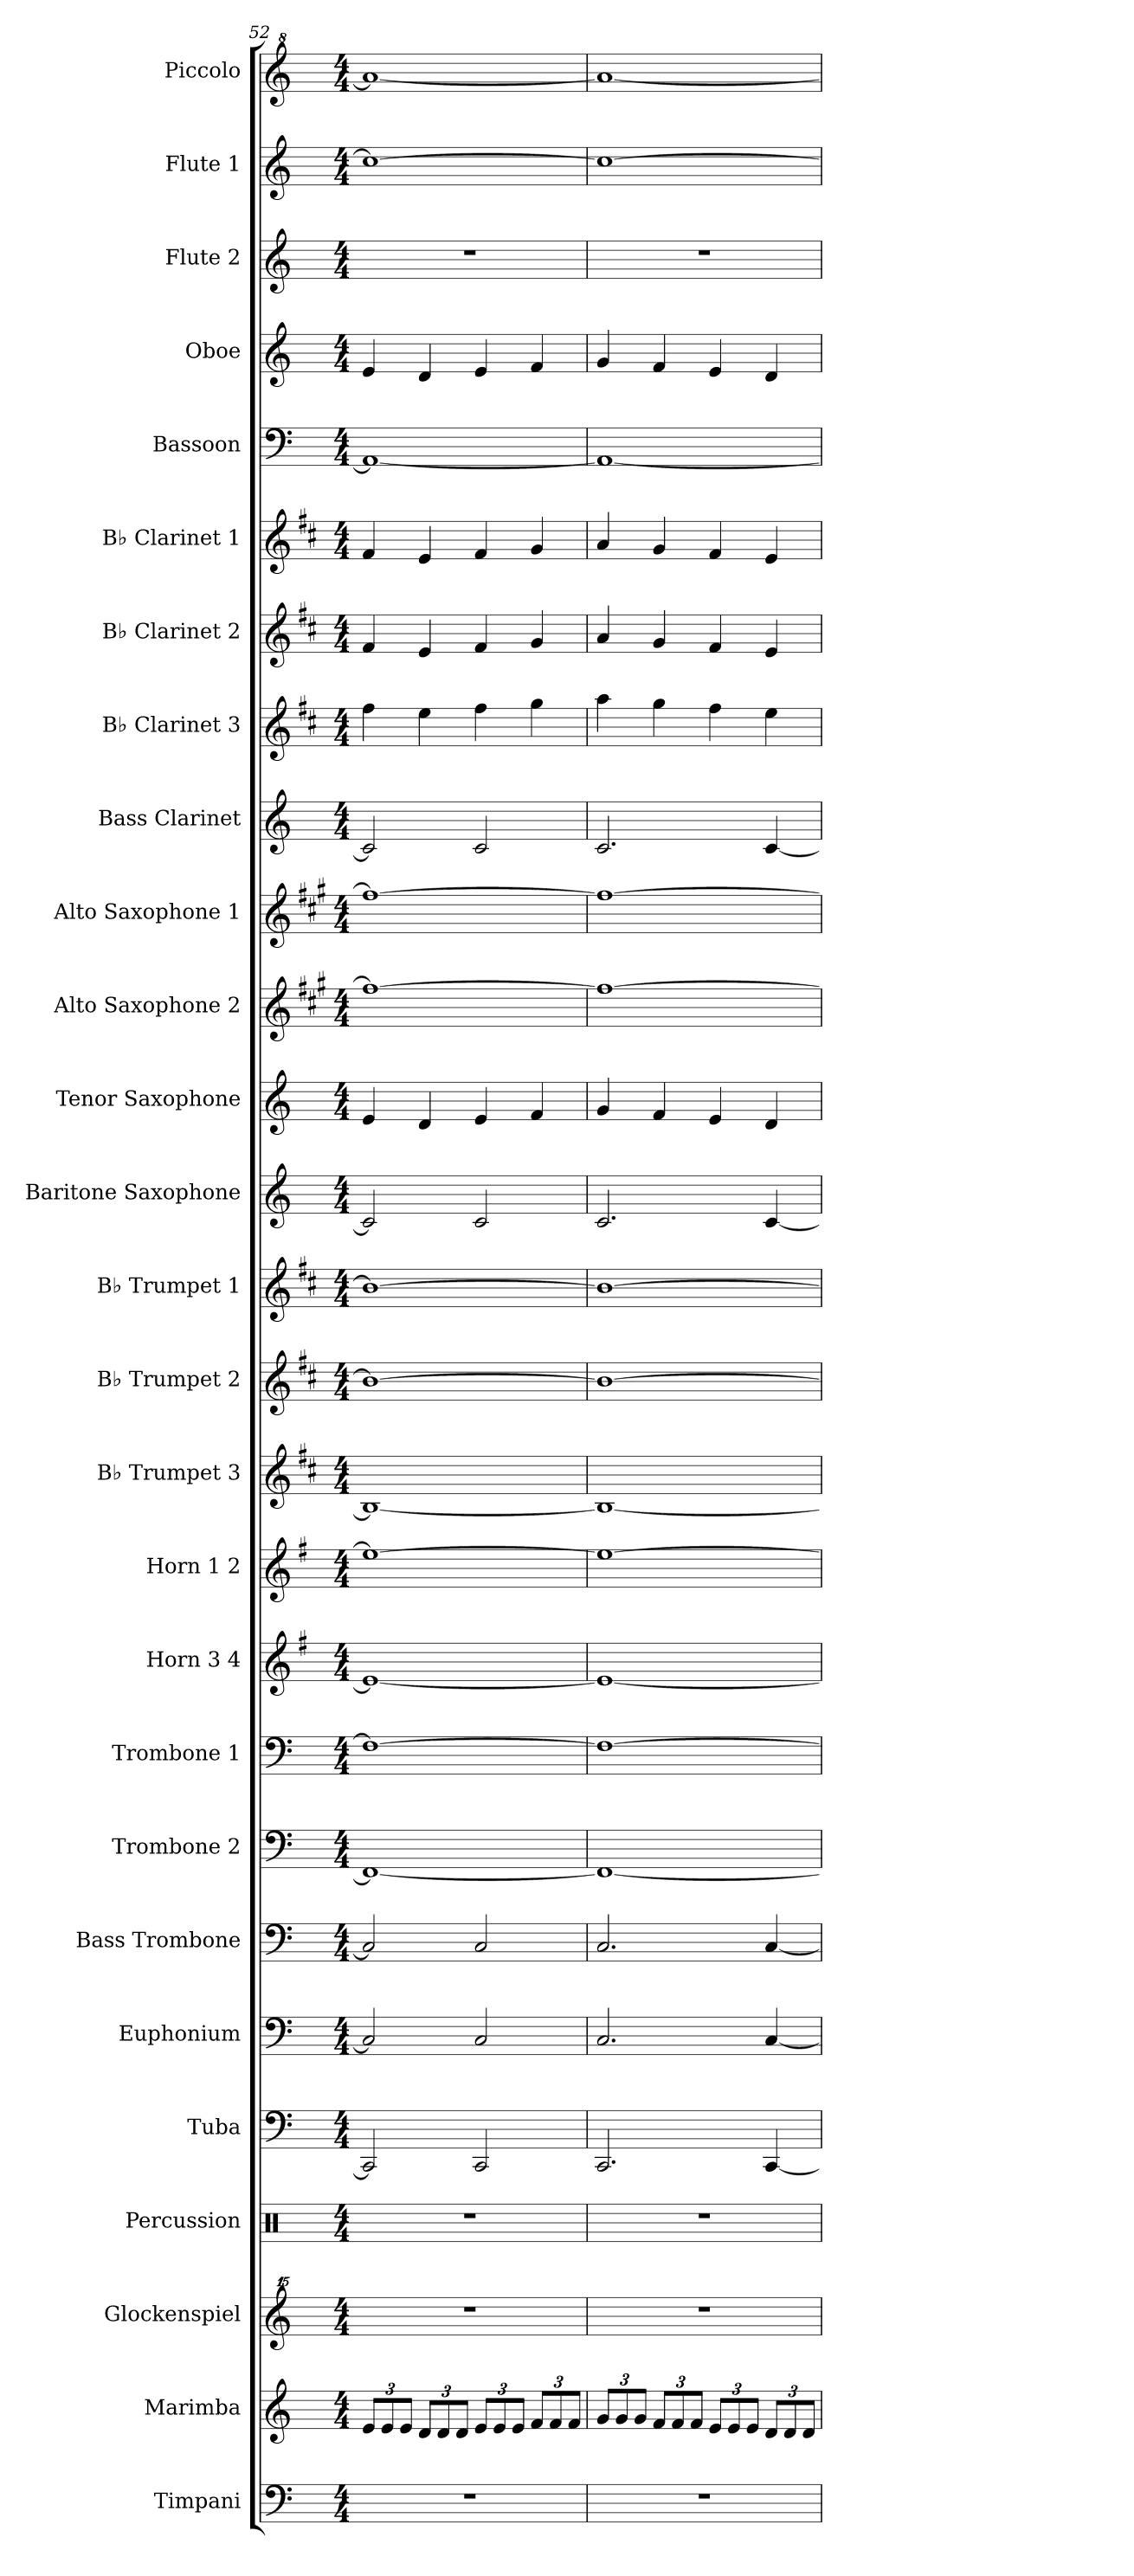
**kern	**kern	**kern	**kern	**kern	**kern	**kern	**kern	**kern	**kern	**kern	**kern	**kern	**kern	**kern	**kern	**kern	**kern	**kern	**kern	**kern	**kern	**kern	**kern	**kern	**kern	**kern
*part27	*part26	*part25	*part24	*part23	*part22	*part21	*part20	*part19	*part18	*part17	*part16	*part15	*part14	*part13	*part12	*part11	*part10	*part9	*part8	*part7	*part6	*part5	*part4	*part3	*part2	*part1
*staff27	*staff26	*staff25	*staff24	*staff23	*staff22	*staff21	*staff20	*staff19	*staff18	*staff17	*staff16	*staff15	*staff14	*staff13	*staff12	*staff11	*staff10	*staff9	*staff8	*staff7	*staff6	*staff5	*staff4	*staff3	*staff2	*staff1
*I"Timpani	*I"Marimba	*I"Glockenspiel	*I"Percussion	*I"Tuba	*I"Euphonium	*I"Bass Trombone	*I"Trombone 2	*I"Trombone 1	*I"Horn 3 4	*I"Horn 1 2	*I"B♭ Trumpet 3	*I"B♭ Trumpet 2	*I"B♭ Trumpet 1	*I"Baritone Saxophone	*I"Tenor Saxophone	*I"Alto Saxophone 2	*I"Alto Saxophone 1	*I"Bass Clarinet	*I"B♭ Clarinet 3	*I"B♭ Clarinet 2	*I"B♭ Clarinet 1	*I"Bassoon	*I"Oboe	*I"Flute 2	*I"Flute 1	*I"Piccolo
*I'Timp.	*I'Mrm.	*I'Glk.	*I'Perc.	*I'Tu.	*I'Eu.	*I'B. Trb.	*I'Trb. 2	*I'Trb. 1	*I'Hn. 3 4	*I'Hn. 1 2	*I'Tpt. 3	*I'Tpt. 2	*I'Tpt. 1	*I'Bar. Sax.	*I'T. Sax.	*I'A. Sax. 2	*I'A. Sax. 1	*I'B. Cl.	*I'B♭ Cl. 3	*I'B♭ Cl. 2	*I'B♭ Cl. 1	*I'Bsn.	*I'Ob.	*I'Fl. 2	*I'Fl. 1	*I'Picc.
!!LO:PB:g=z
*clefF4	*clefG2	*clefG^^2	*clefX	*clefF4	*clefF4	*clefF4	*clefF4	*clefF4	*clefG2	*clefG2	*clefG2	*clefG2	*clefG2	*clefG2	*clefG2	*clefG2	*clefG2	*clefG2	*clefG2	*clefG2	*clefG2	*clefF4	*clefG2	*clefG2	*clefG2	*clefG^2
*	*	*	*	*	*	*	*	*	*ITrd4c7	*ITrd4c7	*ITrd1c2	*ITrd1c2	*ITrd1c2	*ITrd12c21	*ITrd8c14	*ITrd5c9	*ITrd5c9	*ITrd8c14	*ITrd1c2	*ITrd1c2	*ITrd1c2	*	*	*	*	*ITrd-7c-12
*k[]	*k[]	*k[]	*k[]	*k[]	*k[]	*k[]	*k[]	*k[]	*k[]	*k[]	*k[]	*k[]	*k[]	*k[]	*k[]	*k[]	*k[]	*k[]	*k[]	*k[]	*k[]	*k[]	*k[]	*k[]	*k[]	*k[]
*C:	*C:	*C:	*C:	*C:	*C:	*C:	*C:	*C:	*C:	*C:	*C:	*C:	*C:	*C:	*C:	*C:	*C:	*C:	*C:	*C:	*C:	*C:	*C:	*C:	*C:	*C:
*M4/4	*M4/4	*M4/4	*M4/4	*M4/4	*M4/4	*M4/4	*M4/4	*M4/4	*M4/4	*M4/4	*M4/4	*M4/4	*M4/4	*M4/4	*M4/4	*M4/4	*M4/4	*M4/4	*M4/4	*M4/4	*M4/4	*M4/4	*M4/4	*M4/4	*M4/4	*M4/4
*	*Xbrackettup	*	*	*	*	*	*	*	*	*	*	*	*	*	*	*	*	*	*	*	*	*	*	*	*	*
=52	=52	=52	=52	=52	=52	=52	=52	=52	=52	=52	=52	=52	=52	=52	=52	=52	=52	=52	=52	=52	=52	=52	=52	=52	=52	=52
1r	12e/L	1r	1r	2CC/]	2C/]	2C/]	1FF_	1F_	1A_	1a_	1A_	1a_	1a_	2C/]	4E/	1a_	1a_	2C/]	4ee\	4e/	4e/	1AA_	4e/	1r	1cc_	1aaa_
.	12e/	.	.	.	.	.	.	.	.	.	.	.	.	.	.	.	.	.	.	.	.	.	.	.	.	.
.	12e/J	.	.	.	.	.	.	.	.	.	.	.	.	.	.	.	.	.	.	.	.	.	.	.	.	.
.	12d/L	.	.	.	.	.	.	.	.	.	.	.	.	.	4D/	.	.	.	4dd\	4d/	4d/	.	4d/	.	.	.
.	12d/	.	.	.	.	.	.	.	.	.	.	.	.	.	.	.	.	.	.	.	.	.	.	.	.	.
.	12d/J	.	.	.	.	.	.	.	.	.	.	.	.	.	.	.	.	.	.	.	.	.	.	.	.	.
.	12e/L	.	.	2CC/	2C/	2C/	.	.	.	.	.	.	.	2C/	4E/	.	.	2C/	4ee\	4e/	4e/	.	4e/	.	.	.
.	12e/	.	.	.	.	.	.	.	.	.	.	.	.	.	.	.	.	.	.	.	.	.	.	.	.	.
.	12e/J	.	.	.	.	.	.	.	.	.	.	.	.	.	.	.	.	.	.	.	.	.	.	.	.	.
.	12f/L	.	.	.	.	.	.	.	.	.	.	.	.	.	4F/	.	.	.	4ff\	4f/	4f/	.	4f/	.	.	.
.	12f/	.	.	.	.	.	.	.	.	.	.	.	.	.	.	.	.	.	.	.	.	.	.	.	.	.
.	12f/J	.	.	.	.	.	.	.	.	.	.	.	.	.	.	.	.	.	.	.	.	.	.	.	.	.
=53	=53	=53	=53	=53	=53	=53	=53	=53	=53	=53	=53	=53	=53	=53	=53	=53	=53	=53	=53	=53	=53	=53	=53	=53	=53	=53
1r	12g/L	1r	1r	2.CC/	2.C/	2.C/	1FF_	1F_	1A_	1a_	1A_	1a_	1a_	2.C/	4G/	1a_	1a_	2.C/	4gg\	4g/	4g/	1AA_	4g/	1r	1cc_	1aaa_
.	12g/	.	.	.	.	.	.	.	.	.	.	.	.	.	.	.	.	.	.	.	.	.	.	.	.	.
.	12g/J	.	.	.	.	.	.	.	.	.	.	.	.	.	.	.	.	.	.	.	.	.	.	.	.	.
.	12f/L	.	.	.	.	.	.	.	.	.	.	.	.	.	4F/	.	.	.	4ff\	4f/	4f/	.	4f/	.	.	.
.	12f/	.	.	.	.	.	.	.	.	.	.	.	.	.	.	.	.	.	.	.	.	.	.	.	.	.
.	12f/J	.	.	.	.	.	.	.	.	.	.	.	.	.	.	.	.	.	.	.	.	.	.	.	.	.
.	12e/L	.	.	.	.	.	.	.	.	.	.	.	.	.	4E/	.	.	.	4ee\	4e/	4e/	.	4e/	.	.	.
.	12e/	.	.	.	.	.	.	.	.	.	.	.	.	.	.	.	.	.	.	.	.	.	.	.	.	.
.	12e/J	.	.	.	.	.	.	.	.	.	.	.	.	.	.	.	.	.	.	.	.	.	.	.	.	.
.	12d/L	.	.	[4CC/	[4C/	[4C/	.	.	.	.	.	.	.	[4C/	4D/	.	.	[4C/	4dd\	4d/	4d/	.	4d/	.	.	.
.	12d/	.	.	.	.	.	.	.	.	.	.	.	.	.	.	.	.	.	.	.	.	.	.	.	.	.
.	12d/J	.	.	.	.	.	.	.	.	.	.	.	.	.	.	.	.	.	.	.	.	.	.	.	.	.
=	=	=	=	=	=	=	=	=	=	=	=	=	=	=	=	=	=	=	=	=	=	=	=	=	=	=
*-	*-	*-	*-	*-	*-	*-	*-	*-	*-	*-	*-	*-	*-	*-	*-	*-	*-	*-	*-	*-	*-	*-	*-	*-	*-	*-
